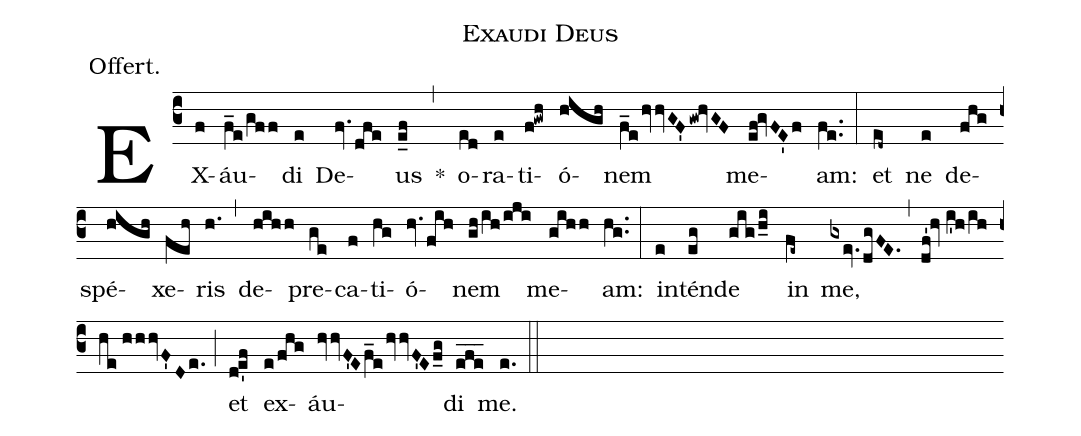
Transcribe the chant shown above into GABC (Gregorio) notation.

name:Exaudi Deus;
annotation:Offert.;
mode:8;
office-part:Offertory;
%%
(c3) EX(f)áu(f_e/gff)di(e) De(fv.dfe)us(e_f) *(,)
o(ed)ra(e)ti(f!gwh)ó(high)nem(f_ehvvGF'gw!hvGF) me(ef!gvFE'f)am:(fe..) (:)
et(ed~) ne(e) de(fhg)spé(high)xe(feh)ris(h.) (,)
de(hihh)pre(ge)ca(f)ti(hg)ó(hv.fih)nem(gh/ih/iji) me(gihh)am:(hg..) (:)
in(e)tén(eg)de(gig/h_i) in(fe~) me,(gxev.dgFE.) (,)
(df'!hv//i'h/ihhe//hhhvF'De.) (;)
et(d!e'f) ex(e/fhg)áu(hvvF'Ef_ehvvF'Ef_g)di(efe___) me.(e.) (::)
